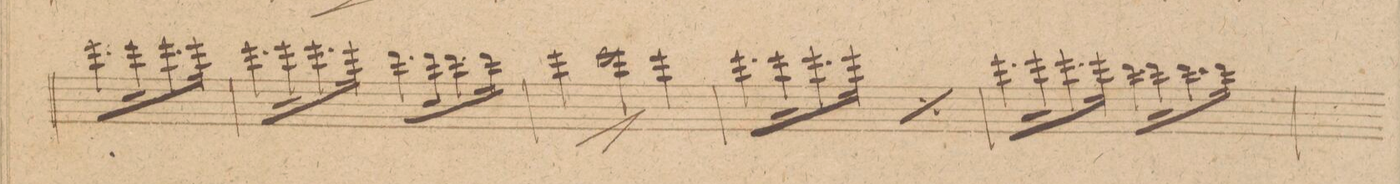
**kern	**dynam
*I"Violino. 1mo	*
*clefG2	*
*k[f#c#g#]	*
*met(c)	*
*M4/4	*
8.eee\L	.
16eee\K	.
8.eee\	.
16eee\Jk	.
=12	=12
8.eee\L	.
16eee\K	.
8.eee\	.
16eee\Jk	.
8.ddd\L	.
16ddd\K	.
8.ddd\	.
16ddd\Jk	.
=13	=13
4eee\	.
2eee^<\	.
4eee\	.
=14	=14
8.eee\L	.
16eee\K	.
8.eee\	.
16eee\Jk	.
*rep	*
8.eee\L	.
16eee\K	.
8.eee\	.
16eee\Jk	.
*Xrep	*
=15	=15
8.eee\L	.
16eee\K	.
8.eee\	.
16eee\Jk	.
8.ddd\L	.
16ddd\K	.
8.ddd\	.
16ddd\Jk	.
=16	=16
*-	*-
